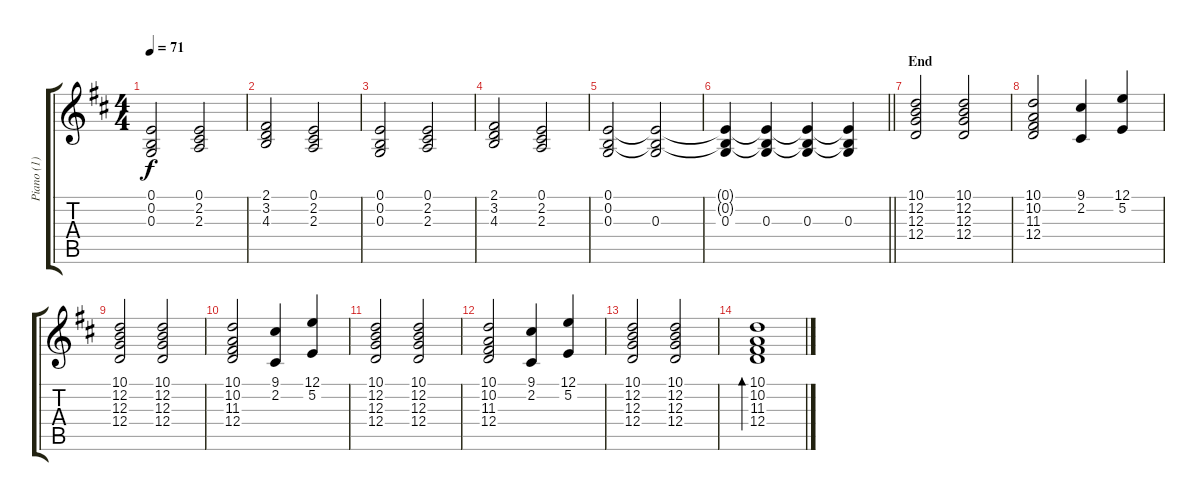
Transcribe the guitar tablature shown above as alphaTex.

\track ("Piano (1)" "Piano (1)") {instrument brightacousticpiano}
\staff {score tabs}
\tuning (E4 B3 G3 D3 A2 E2) {hide}
\ts (4 4)
\tempo 71
\clef g2
\ks bminor
(0.1 0.2 0.3).2{dy f} (0.1 2.2 2.3).2 |
(2.1 3.2 4.3).2 (0.1 2.2 2.3).2 |
(0.1 0.2 0.3).2 (0.1 2.2 2.3).2 |
(2.1 3.2 4.3).2 (0.1 2.2 2.3).2 |
(0.1 0.2 0.3).2 (0.1{t} 0.2{t} 0.3).2 |
\barLineRight lightlight
(0.1{t} 0.2{t} 0.3).4 (0.1{t} 0.2{t} 0.3).4 (0.1{t} 0.2{t} 0.3).4 (0.1{t} 0.2{t} 0.3).4 |
\section ("" "End")
(10.1 12.2 12.3 12.4).2 (10.1 12.2 12.3 12.4).2 |
(10.1 10.2 11.3 12.4).2 (9.1 2.2).4 (12.1 5.2).4 |
(10.1 12.2 12.3 12.4).2 (10.1 12.2 12.3 12.4).2 |
(10.1 10.2 11.3 12.4).2 (9.1 2.2).4 (12.1 5.2).4 |
(10.1 12.2 12.3 12.4).2 (10.1 12.2 12.3 12.4).2 |
(10.1 10.2 11.3 12.4).2 (9.1 2.2).4 (12.1 5.2).4 |
(10.1 12.2 12.3 12.4).2 (10.1 12.2 12.3 12.4).2 |
(10.1 10.2 11.3 12.4).1{bd 120}
